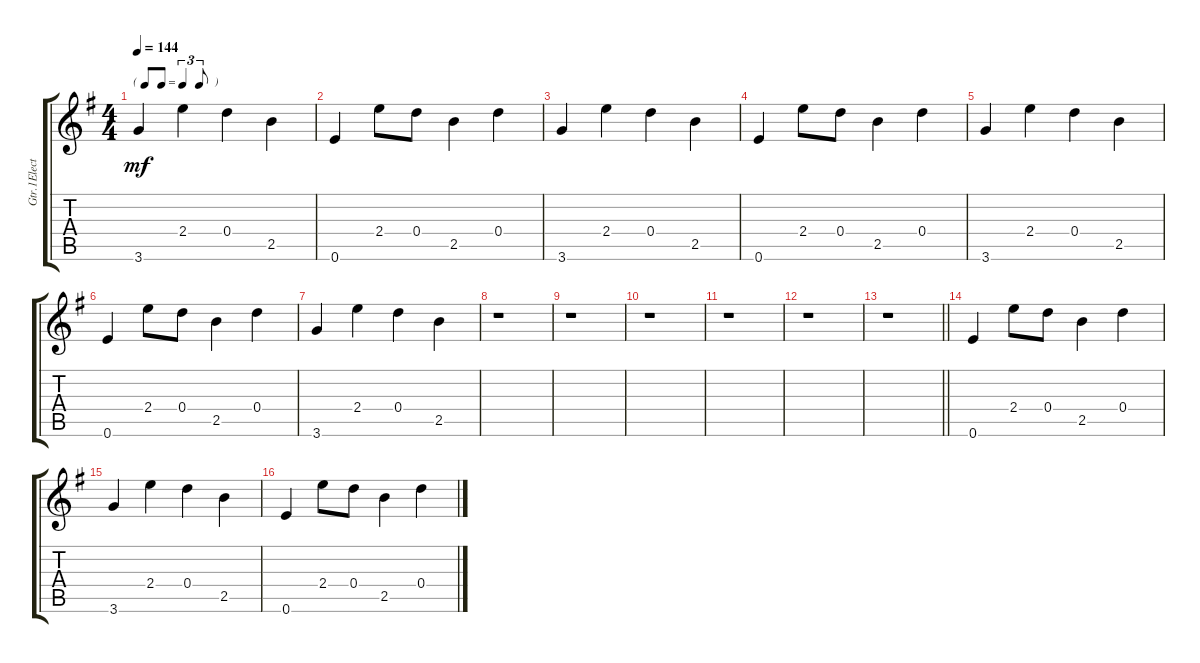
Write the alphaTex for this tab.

\track ("Gtr.1Electric Gtr (clean)" "Gtr.1Elect") {instrument electricguitarclean}
\staff {score tabs}
\tuning (E4 B3 G4 D4 A3 E3) {hide}
\ts (4 4)
\tf triplet8th
\tempo 144
\clef g2
\ks g
3.6.4{dy mf} 2.4.4 0.4.4 2.5.4 |
0.6.4 2.4.8 0.4.8 2.5.4 0.4.4 |
3.6.4 2.4.4 0.4.4 2.5.4 |
0.6.4 2.4.8 0.4.8 2.5.4 0.4.4 |
3.6.4 2.4.4 0.4.4 2.5.4 |
0.6.4 2.4.8 0.4.8 2.5.4 0.4.4 |
3.6.4 2.4.4 0.4.4 2.5.4 |
r.1 |
r.1 |
r.1 |
r.1 |
r.1 |
\barLineRight lightlight
r.1 |
0.6.4 2.4.8 0.4.8 2.5.4 0.4.4 |
3.6.4 2.4.4 0.4.4 2.5.4 |
0.6.4 2.4.8 0.4.8 2.5.4 0.4.4
